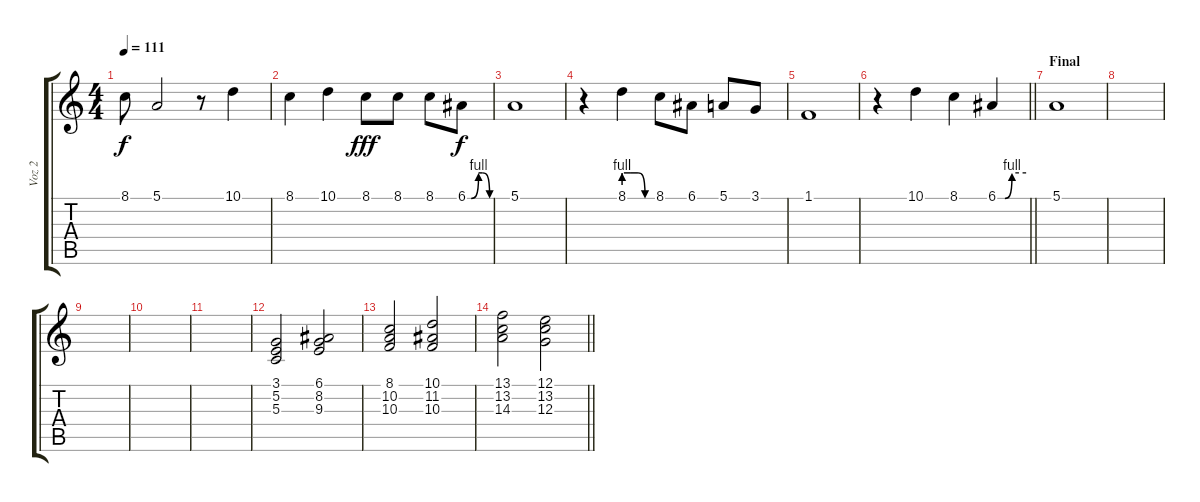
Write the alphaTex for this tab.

\track ("Voz 2" "Voz 2") {instrument lead1square}
\staff {score tabs}
\tuning (E4 B3 G3 D3 A2 E2) {hide}
\ts (4 4)
\tempo 111
\clef g2
\ks c
8.1.8{dy f} 5.1.2 r.8 10.1.4 |
8.1.4 10.1.4 8.1.8{dy fff} 8.1.8 8.1.8 6.1{be (custom 0 0 10 0 30 4 41 4 60 0)}.8{dy f} |
5.1.1 |
r.4 8.1{be (custom 0 4 15 4 30 4 45 0 60 0)}.4 8.1.8 6.1.8 5.1.8 3.1.8 |
1.1.1 |
\barLineRight lightlight
r.4 10.1.4 8.1.4 6.1{be (custom 0 0 15 0 30 4 60 4)}.4 |
\section ("" "Final")
5.1.1 |
|
|
|
|
(3.1 5.2 5.3).2 (6.1 8.2 9.3).2 |
(8.1 10.2 10.3).2 (10.1 11.2 10.3).2 |
\barLineRight lightlight
(13.1 13.2 14.3).2 (12.1 13.2 12.3).2
